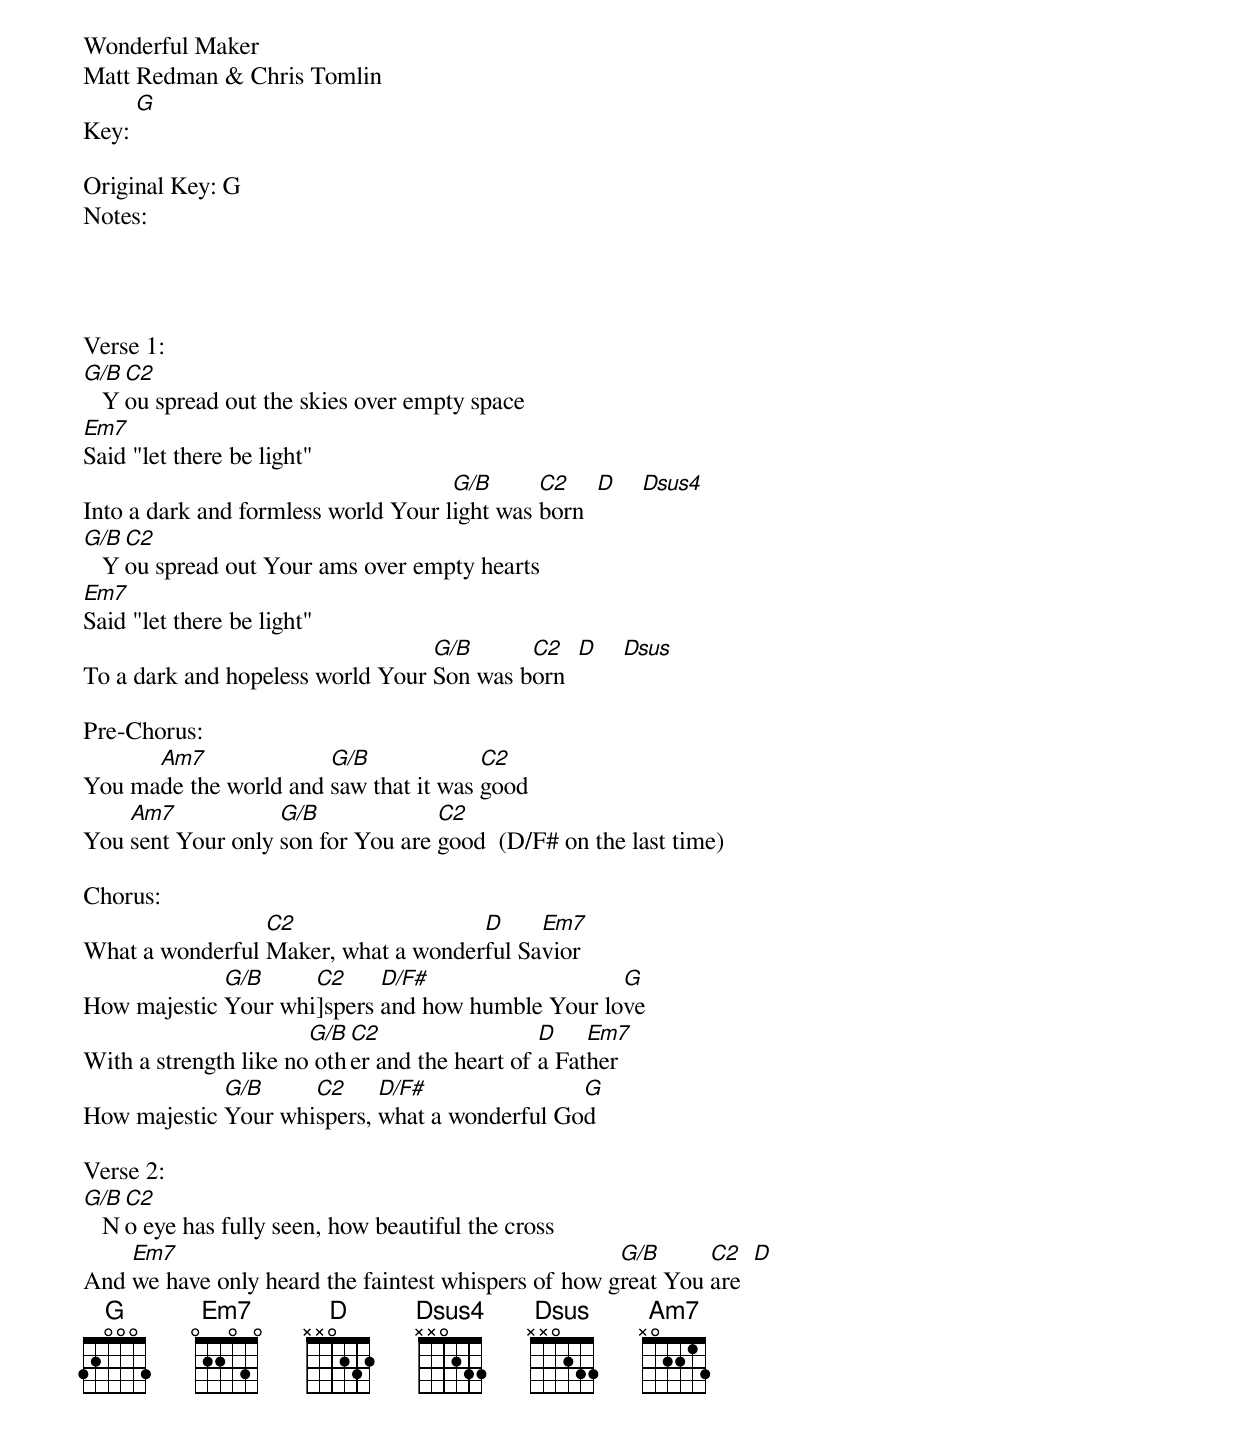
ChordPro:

Wonderful Maker
Matt Redman & Chris Tomlin
Key: [G]

Original Key: G
Notes:




Verse 1:
[G/B]   Y[C2]ou spread out the skies over empty space
[Em7]Said "let there be light"
Into a dark and formless world Your l[G/B]ight was [C2]born  [D]    [Dsus4]
[G/B]   Y[C2]ou spread out Your ams over empty hearts
[Em7]Said "let there be light"
To a dark and hopeless world Your [G/B]Son was b[C2]orn  [D]    [Dsus]

Pre-Chorus:
You ma[Am7]de the world and [G/B]saw that it was [C2]good
You [Am7]sent Your only [G/B]son for You are [C2]good  (D/F# on the last time)

Chorus:
What a wonderful [C2]Maker, what a wonder[D]ful Sa[Em7]vior
How majestic [G/B]Your whi[C2]]spers [D/F#]and how humble Your lo[G]ve
With a strength like no[G/B] oth[C2]er and the heart of [D]a Fat[Em7]her
How majestic [G/B]Your whi[C2]spers, [D/F#]what a wonderful Go[G]d

Verse 2:
[G/B]   N[C2]o eye has fully seen, how beautiful the cross
And [Em7]we have only heard the faintest whispers of how g[G/B]reat You [C2]are  [D]
